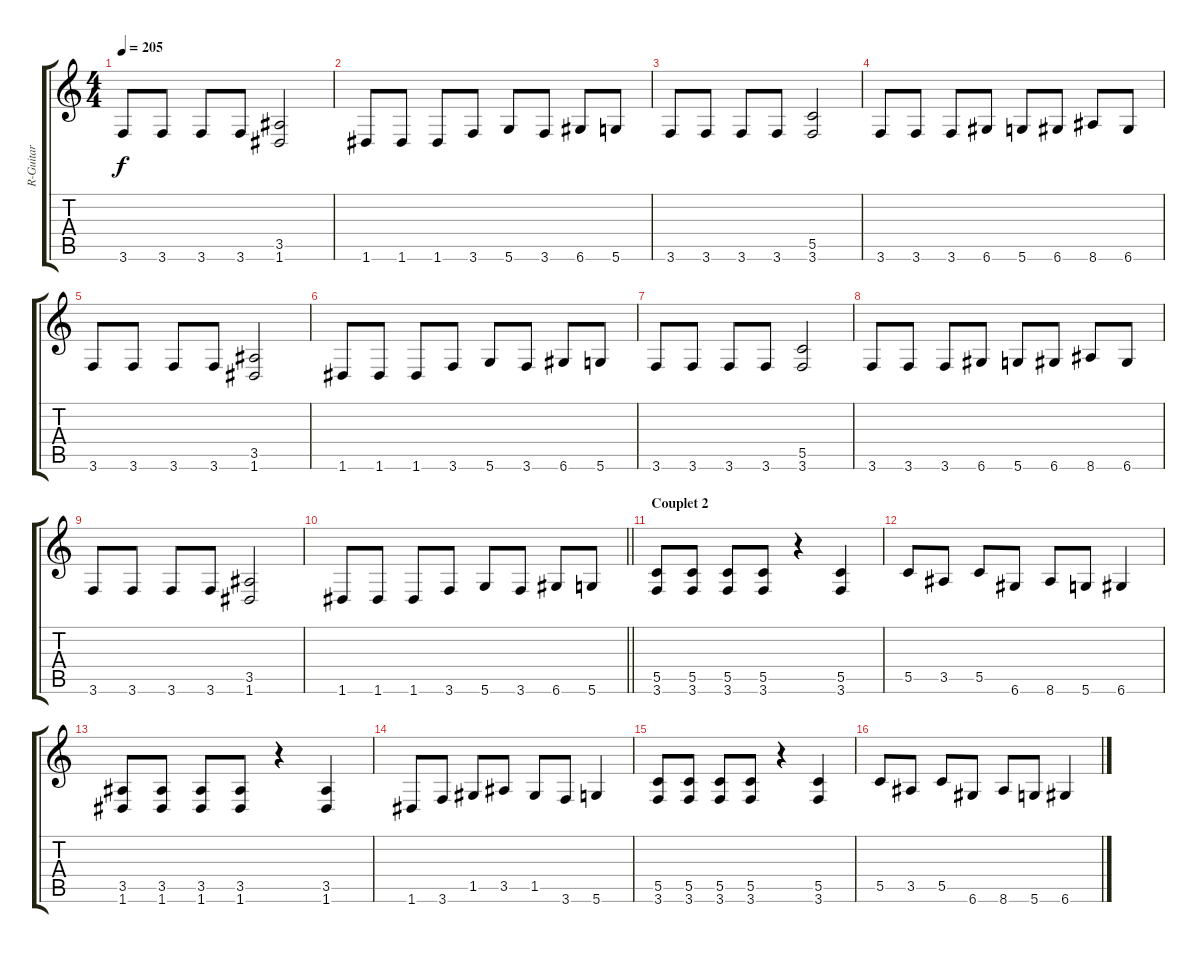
\track ("R-Guitar" "R-Guitar") {instrument distortionguitar}
\staff {score tabs}
\tuning (D4 A3 F3 C3 G2 D2) {hide}
\ts (4 4)
\tempo 205
\clef g2
\ks c
3.6.8{dy f} 3.6.8 3.6.8 3.6.8 (3.5 1.6).2 |
1.6.8 1.6.8 1.6.8 3.6.8 5.6.8 3.6.8 6.6.8 5.6.8 |
3.6.8 3.6.8 3.6.8 3.6.8 (5.5 3.6).2 |
3.6.8 3.6.8 3.6.8 6.6.8 5.6.8 6.6.8 8.6.8 6.6.8 |
3.6.8 3.6.8 3.6.8 3.6.8 (3.5 1.6).2 |
1.6.8 1.6.8 1.6.8 3.6.8 5.6.8 3.6.8 6.6.8 5.6.8 |
3.6.8 3.6.8 3.6.8 3.6.8 (5.5 3.6).2 |
3.6.8 3.6.8 3.6.8 6.6.8 5.6.8 6.6.8 8.6.8 6.6.8 |
3.6.8 3.6.8 3.6.8 3.6.8 (3.5 1.6).2 |
\barLineRight lightlight
1.6.8 1.6.8 1.6.8 3.6.8 5.6.8 3.6.8 6.6.8 5.6.8 |
\section ("" "Couplet 2")
(5.5 3.6).8 (5.5 3.6).8 (5.5 3.6).8 (5.5 3.6).8 r.4 (5.5 3.6).4 |
5.5.8 3.5.8 5.5.8 6.6.8 8.6.8 5.6.8 6.6.4 |
(3.5 1.6).8 (3.5 1.6).8 (3.5 1.6).8 (3.5 1.6).8 r.4 (3.5 1.6).4 |
1.6.8 3.6.8 1.5.8 3.5.8 1.5.8 3.6.8 5.6.4 |
(5.5 3.6).8 (5.5 3.6).8 (5.5 3.6).8 (5.5 3.6).8 r.4 (5.5 3.6).4 |
5.5.8 3.5.8 5.5.8 6.6.8 8.6.8 5.6.8 6.6.4
